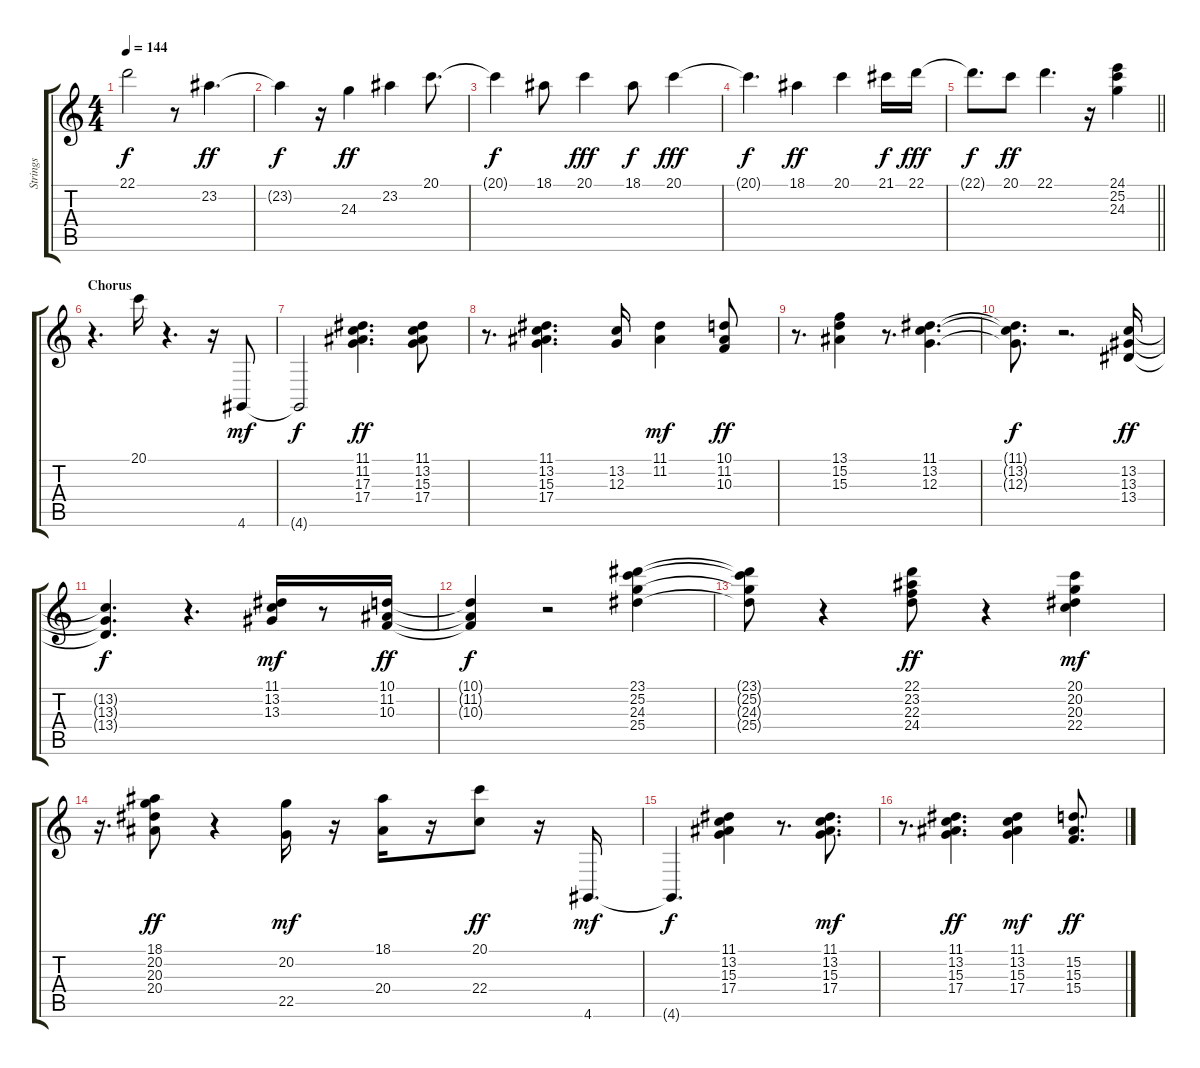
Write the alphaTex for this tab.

\track ("Strings" "Strings") {instrument harpsichord}
\staff {score tabs}
\tuning (E4 B3 G3 D3 A2 E2) {hide}
\ts (4 4)
\tempo 144
\clef g2
\ks c
22.1{t}.2{dy f} r.8 23.2.4{d dy ff} |
23.2{t}.4{dy f} r.16 24.3.4{dy ff} 23.2.4 20.1.8{d} |
20.1{t}.4{dy f} 18.1.8 20.1.4{dy fff} 18.1.8{dy f} 20.1.4{dy fff} |
20.1{t}.4{d dy f} 18.1.4{dy ff} 20.1.4 21.1.16{dy f} 22.1.16{dy fff} |
\barLineRight lightlight
22.1{t}.8{d dy f} 20.1.8{dy ff} 22.1.4{d} r.16 (24.1 25.2 24.3).4 |
\section ("" "Chorus")
r.4{d} 20.1.16 r.4{d} r.16 4.6.8{dy mf} |
4.6{t}.2{dy f} (11.1 11.2 17.3 17.4).4{d dy ff} (11.1 13.2 15.3 17.4).8 |
r.8{d} (11.1 13.2 15.3 17.4).4{d} (13.2 12.3).16 (11.1 11.2).4{dy mf} (10.1 11.2 10.3).8{dy ff} |
r.8{d} (13.1 15.2 15.3).4 r.8{d} (11.1 13.2 12.3).4{d} |
(11.1{t} 13.2{t} 12.3{t}).8{d dy f} r.2{d} (13.2 13.3 13.4).16{dy ff} |
(13.2{t} 13.3{t} 13.4{t}).4{d dy f} r.4{d} (11.1 13.2 13.3).16{dy mf} r.8 (10.1 11.2 10.3).16{dy ff} |
(10.1{t} 11.2{t} 10.3{t}).4{dy f} r.2 (23.1 25.2 24.3 25.4).4 |
(23.1{t} 25.2{t} 24.3{t} 25.4{t}).8 r.4 (22.1 23.2 22.3 24.4).8{dy ff} r.4 (20.1 20.2 20.3 22.4).4{dy mf} |
r.16{d} (18.1 20.2 20.3 20.4).8{dy ff} r.4 (20.2 22.5).16{dy mf} r.16 (18.1 20.4).16 r.16 (20.1 22.4).8{dy ff} r.16 4.6.16{d dy mf} |
4.6{t}.4{d dy f} (11.1 13.2 15.3 17.4).4 r.8{d} (11.1 13.2 15.3 17.4).8{d dy mf} |
r.8{d} (11.1 13.2 15.3 17.4).4{d dy ff} (11.1 13.2 15.3 17.4).4{dy mf} (15.2 15.3 15.4).8{d dy ff}
